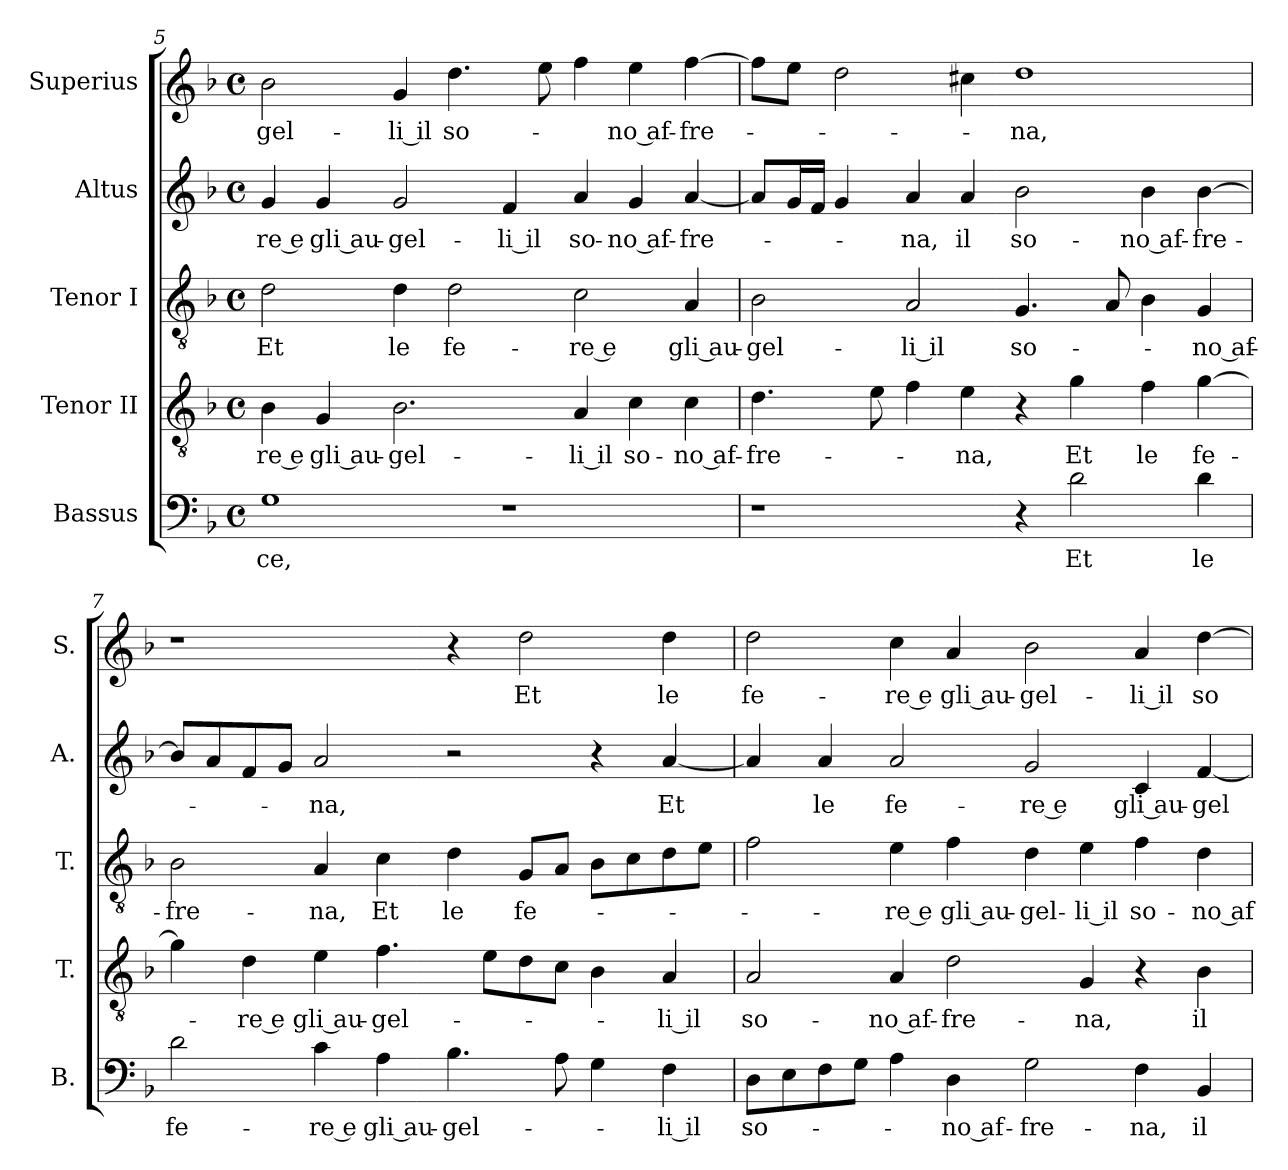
**kern	**text	**kern	**text	**kern	**text	**kern	**text	**kern	**text
*part5	*part5	*part4	*part4	*part3	*part3	*part2	*part2	*part1	*part1
*staff5	*staff5	*staff4	*staff4	*staff3	*staff3	*staff2	*staff2	*staff1	*staff1
*I"Bassus	*	*I"Tenor II	*	*I"Tenor I	*	*I"Altus	*	*I"Superius	*
*I'B.	*	*I'T.	*	*I'T.	*	*I'A.	*	*I'S.	*
!!LO:LB:g=z
*clefF4	*	*clefGv2	*	*clefGv2	*	*clefG2	*	*clefG2	*
*	*	*ITrd7c12	*	*ITrd7c12	*	*	*	*	*
*k[b-]	*	*k[b-]	*	*k[b-]	*	*k[b-]	*	*k[b-]	*
*F:	*	*F:	*	*F:	*	*F:	*	*F:	*
*M4/4	*	*M4/4	*	*M4/4	*	*M4/4	*	*M4/4	*
*met(c)	*	*met(c)	*	*met(c)	*	*met(c)	*	*met(c)	*
=5	=5	=5	=5	=5	=5	=5	=5	=5	=5
!	!LO:LY:b:color=#000000	!	!	!	!	!	!	!	!
!	!	!	!LO:LY:b:color=#000000	!	!	!	!	!	!
!	!	!	!	!	!LO:LY:b:color=#000000	!	!	!	!
!	!	!	!	!	!	!	!LO:LY:b:color=#000000	!	!
!	!	!	!	!	!	!	!	!	!LO:LY:b:color=#000000
1Gi	-ce,	4BB-i\	-re e	2Di\	Et	4gi/	-re e	2b-i\	-gel-
!	!	!	!LO:LY:b:color=#000000	!	!	!	!	!	!
!	!	!	!	!	!	!	!LO:LY:b:color=#000000	!	!
.	.	4GGi/	gli au-	.	.	4gi/	gli au-	.	.
!	!	!	!LO:LY:b:color=#000000	!	!	!	!	!	!
!	!	!	!	!	!LO:LY:b:color=#000000	!	!	!	!
!	!	!	!	!	!	!	!LO:LY:b:color=#000000	!	!
!	!	!	!	!	!	!	!	!	!LO:LY:b:color=#000000
.	.	2.BB-i\	-gel-	4Di\	le	2gi/	-gel-	4gi/	-li il
!	!	!	!	!	!LO:LY:b:color=#000000	!	!	!	!
!	!	!	!	!	!	!	!	!	!LO:LY:b:color=#000000
.	.	.	.	2Di\	fe-	.	.	4.ddi\	so-
!	!	!	!	!	!	!	!LO:LY:b:color=#000000	!	!
1r	.	.	.	.	.	4fi/	-li il	.	.
.	.	.	.	.	.	.	.	8eei\	.
!	!	!	!LO:LY:b:color=#000000	!	!	!	!	!	!
!	!	!	!	!	!LO:LY:b:color=#000000	!	!	!	!
!	!	!	!	!	!	!	!LO:LY:b:color=#000000	!	!
.	.	4AAi/	-li il	2Ci\	-re e	4ai/	so-	4ffi\	.
!	!	!	!LO:LY:b:color=#000000	!	!	!	!	!	!
!	!	!	!	!	!	!	!LO:LY:b:color=#000000	!	!
!	!	!	!	!	!	!	!	!	!LO:LY:b:color=#000000
.	.	4Ci\	so-	.	.	4gi/	-no af-	4eei\	-no af-
!	!	!	!LO:LY:b:color=#000000	!	!	!	!	!	!
!	!	!	!	!	!LO:LY:b:color=#000000	!	!	!	!
!	!	!	!	!	!	!	!LO:LY:b:color=#000000	!	!
!	!	!	!	!	!	!	!	!	!LO:LY:b:color=#000000
.	.	4Ci\	-no af-	4AAi/	gli au-	[<4ai/	-fre-	[>4ffi\	-fre-
=6	=6	=6	=6	=6	=6	=6	=6	=6	=6
!	!	!	!LO:LY:b:color=#000000	!	!	!	!	!	!
!	!	!	!	!	!LO:LY:b:color=#000000	!	!	!	!
1r	.	4.Di\	-fre-	2BB-i\	-gel-	8ai/L]	.	8ffi\L]	.
.	.	.	.	.	.	16gi/L	.	8eei\J	.
.	.	.	.	.	.	16fi/JJ	.	.	.
.	.	.	.	.	.	4gi/	.	2ddi\	.
.	.	8Ei\	.	.	.	.	.	.	.
!	!	!	!	!	!LO:LY:b:color=#000000	!	!	!	!
!	!	!	!	!	!	!	!LO:LY:b:color=#000000	!	!
.	.	4Fi\	.	2AAi/	-li il	4ai/	-na,	.	.
!	!	!	!LO:LY:b:color=#000000	!	!	!	!	!	!
!	!	!	!	!	!	!	!LO:LY:b:color=#000000	!	!
.	.	4Ei\	-na,	.	.	4ai/	il	4cc#Xi\	.
!	!	!	!	!	!LO:LY:b:color=#000000	!	!	!	!
!	!	!	!	!	!	!	!LO:LY:b:color=#000000	!	!
!	!	!	!	!	!	!	!	!	!LO:LY:b:color=#000000
4r	.	4r	.	4.GGi/	so-	2b-i\	so-	1ddi	-na,
!	!LO:LY:b:color=#000000	!	!	!	!	!	!	!	!
!	!	!	!LO:LY:b:color=#000000	!	!	!	!	!	!
2di\	Et	4Gi\	Et	.	.	.	.	.	.
.	.	.	.	8AAi/	.	.	.	.	.
!	!	!	!LO:LY:b:color=#000000	!	!	!	!	!	!
!	!	!	!	!	!	!	!LO:LY:b:color=#000000	!	!
.	.	4Fi\	le	4BB-i\	.	4b-i\	-no af-	.	.
!	!LO:LY:b:color=#000000	!	!	!	!	!	!	!	!
!	!	!	!LO:LY:b:color=#000000	!	!	!	!	!	!
!	!	!	!	!	!LO:LY:b:color=#000000	!	!	!	!
!	!	!	!	!	!	!	!LO:LY:b:color=#000000	!	!
4di\	le	[>4Gi\	fe-	4GGi/	-no af-	[>4b-i\	-fre-	.	.
=7	=7	=7	=7	=7	=7	=7	=7	=7	=7
!	!LO:LY:b:color=#000000	!	!	!	!	!	!	!	!
!	!	!	!	!	!LO:LY:b:color=#000000	!	!	!	!
2di\	fe-	4Gi\]	.	2BB-i\	-fre-	8b-i/L]	.	1r	.
.	.	.	.	.	.	8ai/	.	.	.
!	!	!	!LO:LY:b:color=#000000	!	!	!	!	!	!
.	.	4Di\	-re e	.	.	8fi/	.	.	.
.	.	.	.	.	.	8gi/J	.	.	.
!	!LO:LY:b:color=#000000	!	!	!	!	!	!	!	!
!	!	!	!LO:LY:b:color=#000000	!	!	!	!	!	!
!	!	!	!	!	!LO:LY:b:color=#000000	!	!	!	!
!	!	!	!	!	!	!	!LO:LY:b:color=#000000	!	!
4ci\	-re e	4Ei\	gli au-	4AAi/	-na,	2ai/	-na,	.	.
!	!LO:LY:b:color=#000000	!	!	!	!	!	!	!	!
!	!	!	!LO:LY:b:color=#000000	!	!	!	!	!	!
!	!	!	!	!	!LO:LY:b:color=#000000	!	!	!	!
4Ai\	gli au-	4.Fi\	-gel-	4Ci\	Et	.	.	.	.
!	!LO:LY:b:color=#000000	!	!	!	!	!	!	!	!
!	!	!	!	!	!LO:LY:b:color=#000000	!	!	!	!
4.B-i\	-gel-	.	.	4Di\	le	2r	.	4r	.
.	.	8Ei\L	.	.	.	.	.	.	.
!	!	!	!	!	!LO:LY:b:color=#000000	!	!	!	!
!	!	!	!	!	!	!	!	!	!LO:LY:b:color=#000000
.	.	8Di\	.	8GGi/L	fe-	.	.	2ddi\	Et
8Ai\	.	8Ci\J	.	8AAi/J	.	.	.	.	.
4Gi\	.	4BB-i\	.	8BB-i\L	.	4r	.	.	.
.	.	.	.	8Ci\	.	.	.	.	.
!	!LO:LY:b:color=#000000	!	!	!	!	!	!	!	!
!	!	!	!LO:LY:b:color=#000000	!	!	!	!	!	!
!	!	!	!	!	!	!	!LO:LY:b:color=#000000	!	!
!	!	!	!	!	!	!	!	!	!LO:LY:b:color=#000000
4Fi\	-li il	4AAi/	-li il	8Di\	.	[<4ai/	Et	4ddi\	le
.	.	.	.	8Ei\J	.	.	.	.	.
!!LO:LB:g=z
=8	=8	=8	=8	=8	=8	=8	=8	=8	=8
!	!LO:LY:b:color=#000000	!	!	!	!	!	!	!	!
!	!	!	!LO:LY:b:color=#000000	!	!	!	!	!	!
!	!	!	!	!	!	!	!	!	!LO:LY:b:color=#000000
8Di\L	so-	2AAi/	so-	2Fi\	.	4ai/]	.	2ddi\	fe-
8Ei\	.	.	.	.	.	.	.	.	.
!	!	!	!	!	!	!	!LO:LY:b:color=#000000	!	!
8Fi\	.	.	.	.	.	4ai/	le	.	.
8Gi\J	.	.	.	.	.	.	.	.	.
!	!	!	!LO:LY:b:color=#000000	!	!	!	!	!	!
!	!	!	!	!	!LO:LY:b:color=#000000	!	!	!	!
!	!	!	!	!	!	!	!LO:LY:b:color=#000000	!	!
!	!	!	!	!	!	!	!	!	!LO:LY:b:color=#000000
4Ai\	.	4AAi/	-no af-	4Ei\	-re e	2ai/	fe-	4cci\	-re e
!	!LO:LY:b:color=#000000	!	!	!	!	!	!	!	!
!	!	!	!LO:LY:b:color=#000000	!	!	!	!	!	!
!	!	!	!	!	!LO:LY:b:color=#000000	!	!	!	!
!	!	!	!	!	!	!	!	!	!LO:LY:b:color=#000000
4Di\	-no af-	2Di\	-fre-	4Fi\	gli au-	.	.	4ai/	gli au-
!	!LO:LY:b:color=#000000	!	!	!	!	!	!	!	!
!	!	!	!	!	!LO:LY:b:color=#000000	!	!	!	!
!	!	!	!	!	!	!	!LO:LY:b:color=#000000	!	!
!	!	!	!	!	!	!	!	!	!LO:LY:b:color=#000000
2Gi\	-fre-	.	.	4Di\	-gel-	2gi/	-re e	2b-i\	-gel-
!	!	!	!LO:LY:b:color=#000000	!	!	!	!	!	!
!	!	!	!	!	!LO:LY:b:color=#000000	!	!	!	!
.	.	4GGi/	-na,	4Ei\	-li il	.	.	.	.
!	!LO:LY:b:color=#000000	!	!	!	!	!	!	!	!
!	!	!	!	!	!LO:LY:b:color=#000000	!	!	!	!
!	!	!	!	!	!	!	!LO:LY:b:color=#000000	!	!
!	!	!	!	!	!	!	!	!	!LO:LY:b:color=#000000
4Fi\	-na,	4r	.	4Fi\	so-	4ci/	gli au-	4ai/	-li il
!	!LO:LY:b:color=#000000	!	!	!	!	!	!	!	!
!	!	!	!LO:LY:b:color=#000000	!	!	!	!	!	!
!	!	!	!	!	!LO:LY:b:color=#000000	!	!	!	!
!	!	!	!	!	!	!	!LO:LY:b:color=#000000	!	!
!	!	!	!	!	!	!	!	!	!LO:LY:b:color=#000000
4BB-i/	il	4BB-i\	il	4Di\	-no af-	[<4fi/	-gel-	[>4ddi\	so-
=	=	=	=	=	=	=	=	=	=
*-	*-	*-	*-	*-	*-	*-	*-	*-	*-
